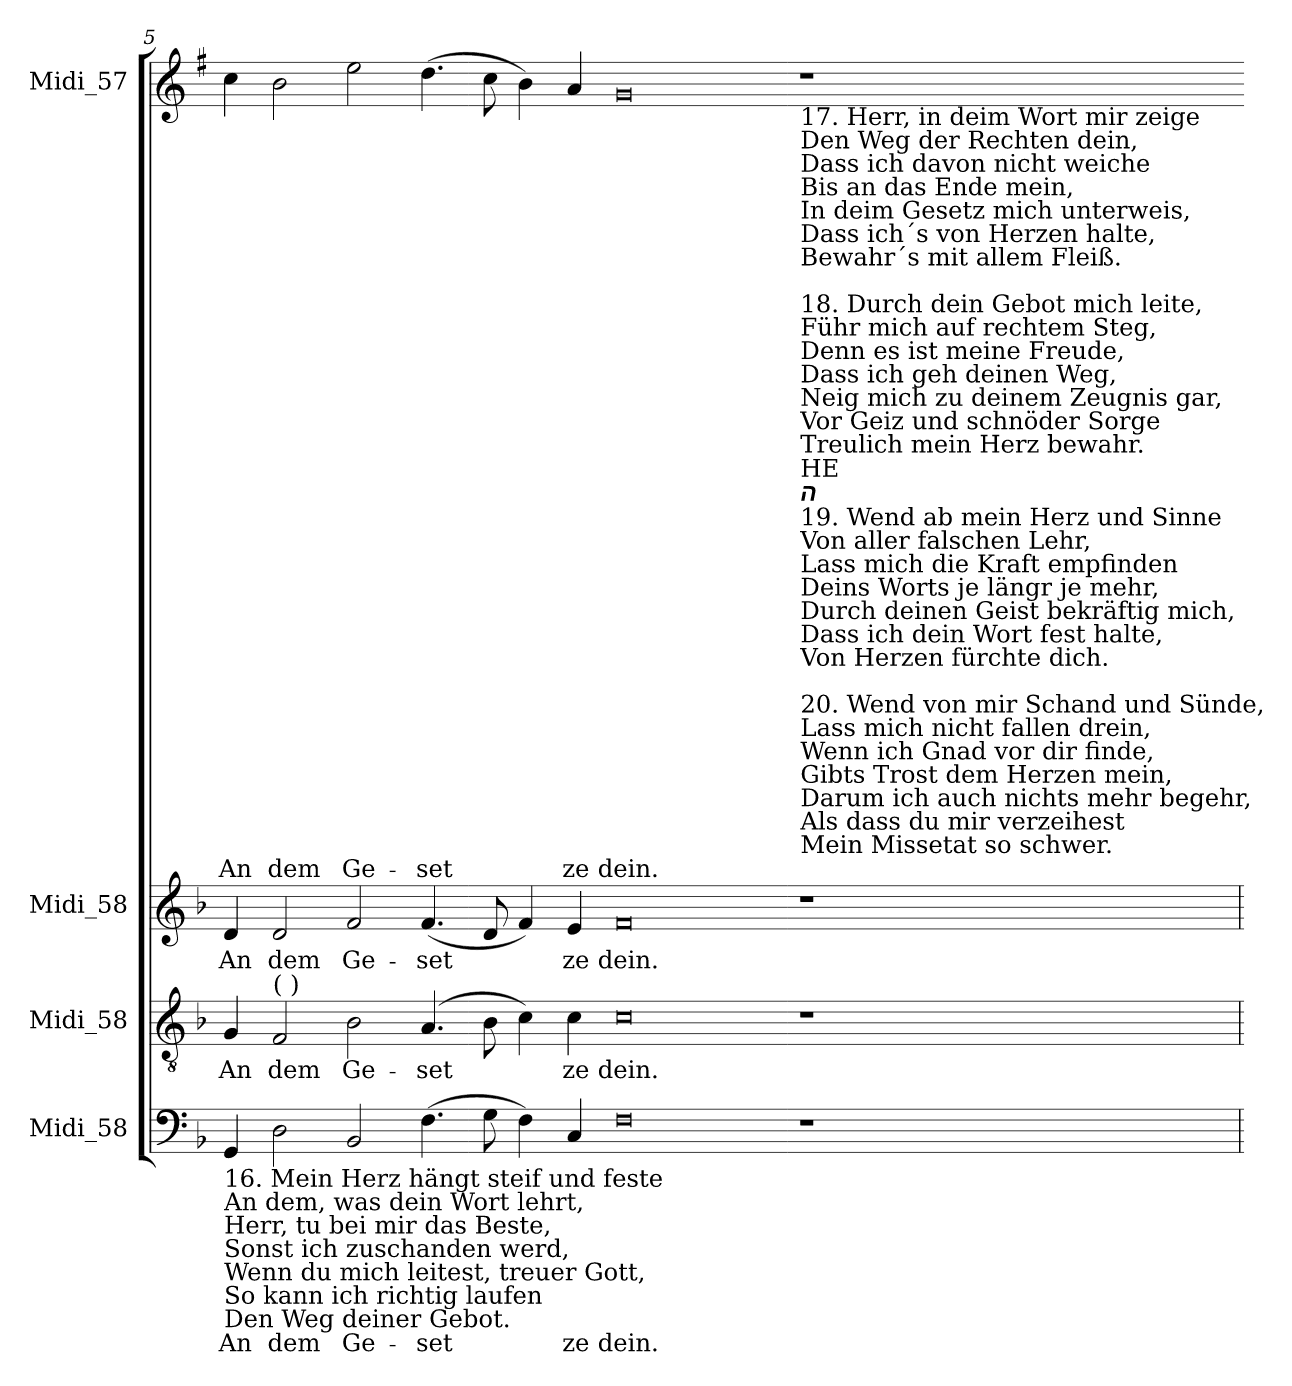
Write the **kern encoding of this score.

**kern	**text	**kern	**text	**kern	**text	**kern	**text
*part4	*part4	*part3	*part3	*part2	*part2	*part1	*part1
*staff4	*staff4	*staff3	*staff3	*staff2	*staff2	*staff1	*staff1
*I"Midi_58	*	*I"Midi_58	*	*I"Midi_58	*	*I"Midi_57	*
*clefF4	*	*clefGv2	*	*clefG2	*	*clefG2	*
*	*	*	*	*	*	*ITrd1c2	*
*k[b-]	*	*k[b-]	*	*k[b-]	*	*k[b-]	*
*F:	*	*F:	*	*F:	*	*F:	*
=5	=5	=5	=5	=5	=5	=5	=5
!LO:TX:b:t=16. Mein Herz hängt steif und feste\nAn dem, was dein Wort lehrt,\nHerr, tu bei mir das Beste,\nSonst ich zuschanden werd,\nWenn du mich leitest, treuer Gott,\nSo kann ich richtig laufen\nDen Weg deiner Gebot.	!	!	!	!	!	!	!
!	!LO:LY:b	!	!LO:LY:b	!	!LO:LY:b	!	!LO:LY:b
4GG	An	4G	An	4d	An	4b-	An
!	!	!LO:TX:a:t=(  )	!	!	!	!	!
!	!LO:LY:b	!	!LO:LY:b	!	!LO:LY:b	!	!LO:LY:b
2D	dem	2F	dem	2d	dem	2a	dem
!	!LO:LY:b	!	!LO:LY:b	!	!LO:LY:b	!	!LO:LY:b
2BB-	Ge-	2B-	Ge-	2f	Ge-	2dd	Ge-
!	!LO:LY:b	!	!LO:LY:b	!	!LO:LY:b	!	!LO:LY:b
(>4.F	-set	(>4.A	-set	(<4.f	-set	(>4.cc	-set
8G	.	8B-	.	8d	.	8b-	.
4F)	.	4c)	.	4f)	.	4a)	.
!	!LO:LY:b	!	!LO:LY:b	!	!LO:LY:b	!	!LO:LY:b
4C	ze	4c	ze	4e	ze	4g	ze
!	!LO:LY:b	!	!LO:LY:b	!	!LO:LY:b	!	!LO:LY:b
0F	dein.	0c	dein.	0f	dein.	0f	dein.
!!LO:LB:g=z
=6-	=6-	=6-	=6-	=6-	=6-	=6-	=6-
!	!	!	!	!	!	!LO:TX:b:t=17. Herr, in deim Wort mir zeige\nDen Weg der Rechten dein,\nDass ich davon nicht weiche\nBis an das Ende mein,\nIn deim Gesetz mich unterweis,\nDass ich´s von Herzen halte,\nBewahr´s mit allem Fleiß.\n\n18. Durch dein Gebot mich leite,\nFühr mich auf rechtem Steg,\nDenn es ist meine Freude,\nDass ich geh deinen Weg,\nNeig mich zu deinem Zeugnis gar,\nVor Geiz und schnöder Sorge\nTreulich mein Herz bewahr.	!
!	!	!	!	!	!	!LO:TX:b:t=HE	!
!	!	!	!	!	!	!LO:TX:b:t=ה	!
!	!	!	!	!	!	!LO:TX:b:t=19. Wend ab mein Herz und Sinne\nVon aller falschen Lehr,\nLass mich die Kraft empfinden\nDeins Worts je längr je mehr,\nDurch deinen Geist bekräftig mich,\nDass ich dein Wort fest halte,\nVon Herzen fürchte dich.\n\n20. Wend von mir Schand und Sünde,\nLass mich nicht fallen drein,\nWenn ich Gnad vor dir finde,\nGibts Trost dem Herzen mein,\nDarum ich auch nichts mehr begehr,\nAls dass du mir verzeihest\nMein Missetat so schwer.	!
1r	.	1r	.	1r	.	1r	.
=	=-	=	=-	=	=-	=-	=-
*-	*-	*-	*-	*-	*-	*-	*-
